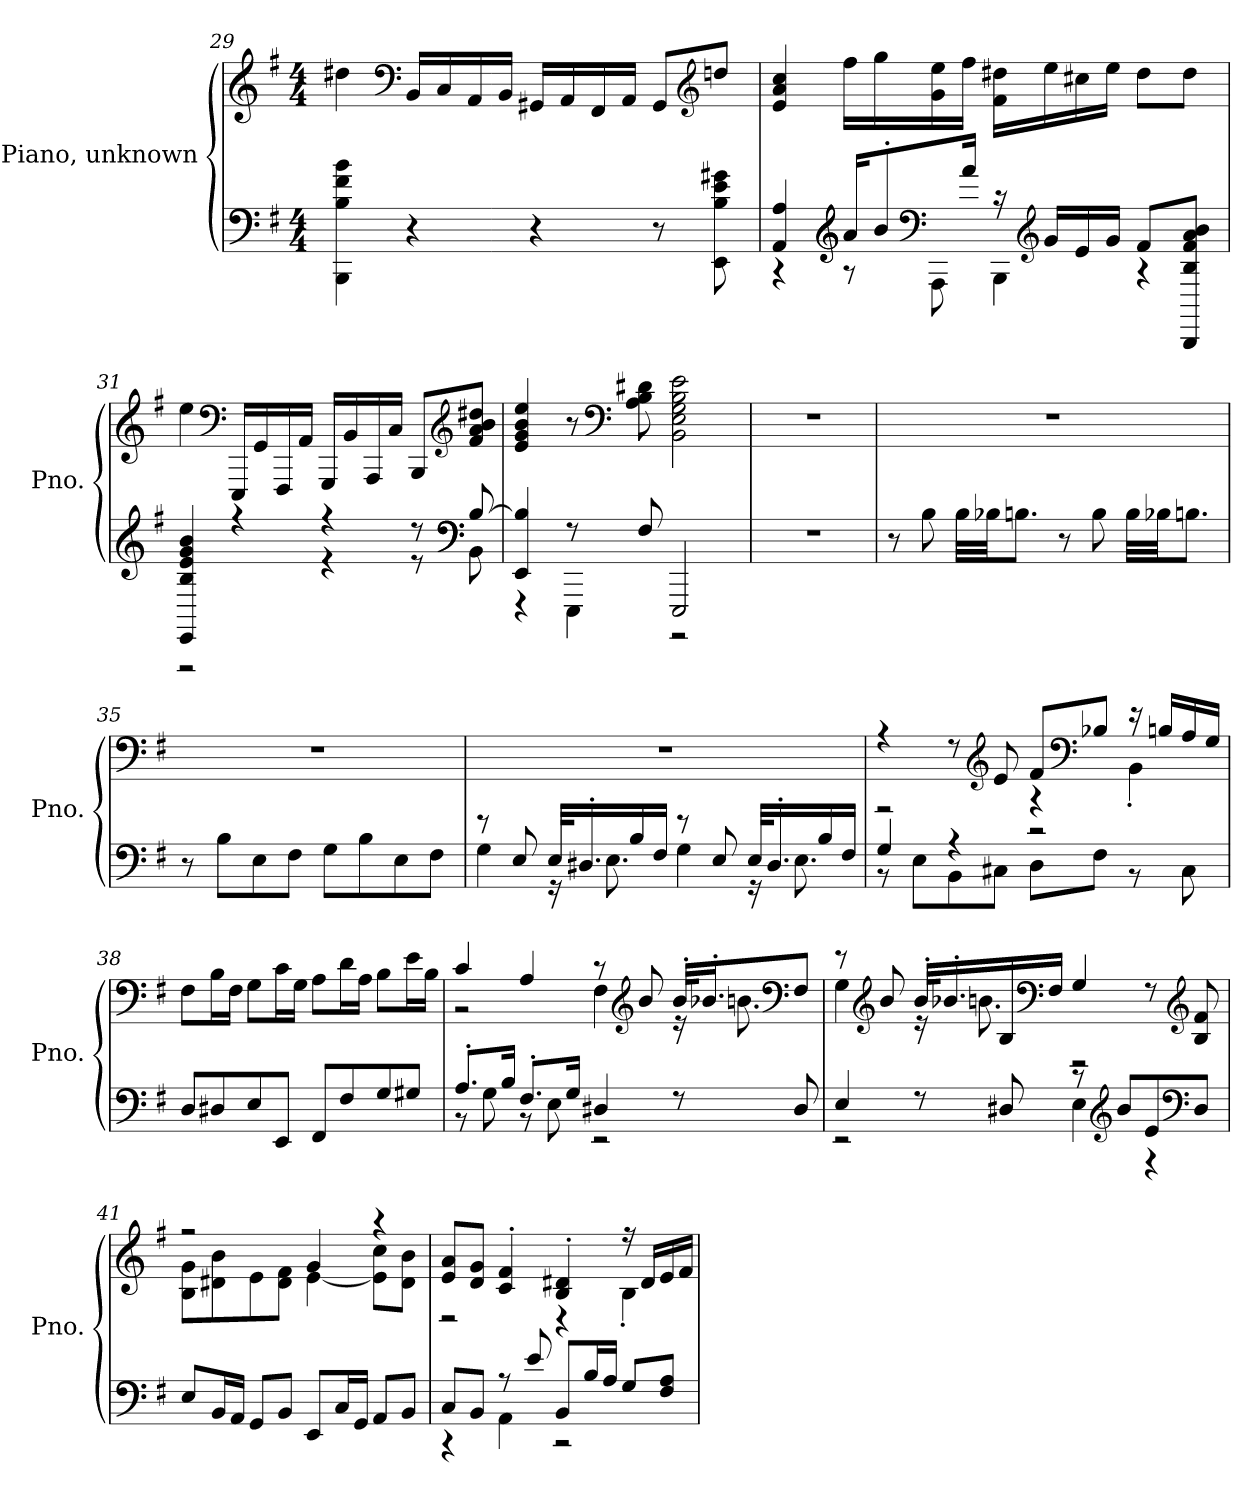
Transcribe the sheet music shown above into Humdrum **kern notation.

**kern	**kern
*part1	*part1
*staff2	*staff1
*I"Piano, unknown	*
*I'Pno.	*
*clefF4	*clefG2
*k[f#]	*k[f#]
*M4/4	*M4/4
=29	=29
4BBB\ 4B\ 4f#\ 4b\	4dd#X\
*	*clefF4
4r	16BB/LL
.	16C/
.	16AA/
.	16BB/JJ
4r	16GG#X/LL
.	16AA/
.	16FF#/
.	16AA/JJ
8r	8GG#/L
*	*clefG2
8EE\ 8B\ 8e\ 8g#X\	8ddn/J
!!LO:LB:g=z
=30	=30
*^	*
4AA/ 4A/	4r	4e/ 4a/ 4cc/
*clefG2	*	*
16a/KL	8r	16ff#\LL
8b'/	.	16gg\
*clefF4	*	*
.	8AAA\	16g\ 16ee\
16a/Jk	.	16ff#\JJ
16r	4BBB\	16f#\ 16dd#X\LL
*clefG2	*	*
16g/LL	.	16ee\
16e/	.	16cc#X\
16g/JJ	.	16ee\JJ
8f#/L	4r	8dd#\L
8BBB/ 8B/ 8f#/ 8a/ 8b/J	.	8dd#\J
=31	=31	=31
4EE/ 4B/ 4e/ 4g/ 4b/	2r	4ee\
*	*	*clefF4
4r	.	16EEE/LL
.	.	16GG/
.	.	16FFF#/
.	.	16AA/JJ
4r	4r	16GGG/LL
.	.	16BB/
.	.	16AAA/
.	.	16C/JJ
8r	8r	8BBB/L
*clefF4	*	*clefG2
[8B/	8BB\	8f#/ 8a/ 8b/ 8dd#X/J
=32	=32	=32
4EE/ 4B/]	4r	4e/ 4g/ 4b/ 4ee/
8r	4EEE\	8r
*	*	*clefF4
8F#/	.	8A\ 8B\ 8d#X\
2EEE/	2r	2BB\ 2E\ 2G\ 2B\ 2e\
*v	*v	*
!!LO:LB:g=z
=33	=33
1r	1r
=34	=34
8r	1r
8B\	.
32B\LLL	.
32B-X\JJ	.
8.Bn\J	.
8r	.
8B\	.
32B\LLL	.
32B-X\JJ	.
8.Bn\J	.
=35	=35
8r	1r
8B\L	.
8E\	.
8F#\J	.
8G\L	.
8B\	.
8E\	.
8F#\J	.
=36	=36
*^	*
8r	4G\	1r
8E/	.	.
32E/KLL	16r	.
16.D#X'/	.	.
.	8.E\	.
16B/	.	.
16F#/JJ	.	.
8r	4G\	.
8E/	.	.
32E/KLL	16r	.
16.D#'/	.	.
.	8.E\	.
16B/	.	.
16F#/JJ	.	.
!!LO:LB:g=z
=37	=37	=37
*	*	*^
4G/	8r	4r	2r
.	8E\L	.	.
4r	8BB\	8r	.
*	*	*clefG2	*
.	8C#X\J	8e/	.
2r	8D\L	8f#/L	4r
*	*	*clefF4	*
.	8F#\J	8B-X/J	.
.	8r	16r	4BB'\
.	.	16Bn/LL	.
.	8C#\	16A/	.
.	.	16G/JJ	.
*v	*v	*	*
*	*v	*v
=38	=38
8D/L	8F#\L
8D#X/	16B\L
.	16F#\JJ
8E/	8G\L
8EE/J	16c\L
.	16G\JJ
8FF#/L	8A\L
8F#/	16d\L
.	16A\JJ
8G/	8B\L
8G#X/J	16e\L
.	16B\JJ
!!LO:PB:g=z
=39	=39
*^	*^
8.A'/L	8r	4c/	2r
.	8G\	.	.
16B/Jk	.	.	.
8.F#'/L	8r	4A/	.
.	8E\	.	.
16G/Jk	.	.	.
4D#X/	2r	8r	4F#\
*	*	*clefG2	*
.	.	8b/	.
8r	.	32b'/KLL	16r
.	.	16.b-X'/J	.
.	.	.	8.bn\
*	*	*clefF4	*
8D#/	.	8F#/J	.
=40	=40	=40	=40
4E/	2r	8r	4G\
*	*	*clefG2	*
.	.	8b/	.
8r	.	32b'/KLL	16r
.	.	16.b-X'/	.
.	.	.	8.bn\
8D#X/	.	16B/	.
*	*	*clefF4	*
.	.	16F#/JJ	.
8r	4E\	4G/	2r
*clefG2	*	*	*
8b/L	.	.	.
8e/	4r	8r	.
*clefF4	*	*clefG2	*
8D#/J	.	8B/ 8f#/	.
*v	*v	*	*
!!LO:LB:g=z	!!
=41	=41	=41
8E/L	2r	8B\ 8g\L
16BB/L	.	8d#X\ 8b\
16AA/JJ	.	.
8GG/L	.	8e\
8BB/J	.	8d#\ 8f#\J
8EE/L	4g/	[4e\
16C/L	.	.
16GG/JJ	.	.
8AA/L	4r	8e\] 8cc\L
8BB/J	.	8d#\ 8b\J
=42	=42	=42
*^	*	*
8C/L	4r	8e/ 8a/L	2r
8BB/J	.	8d/ 8g/J	.
8r	4AA\	4c/' 4f#/'	.
8e/	.	.	.
8BB/L	2r	4B/' 4d#X/'	4r
16B/L	.	.	.
16A/JJ	.	.	.
8G/L	.	16r	4B'\
.	.	16d#/LL	.
8F#/ 8A/J	.	16e/	.
.	.	16f#/JJ	.
*v	*v	*	*
*	*v	*v
=	=
*-	*-
